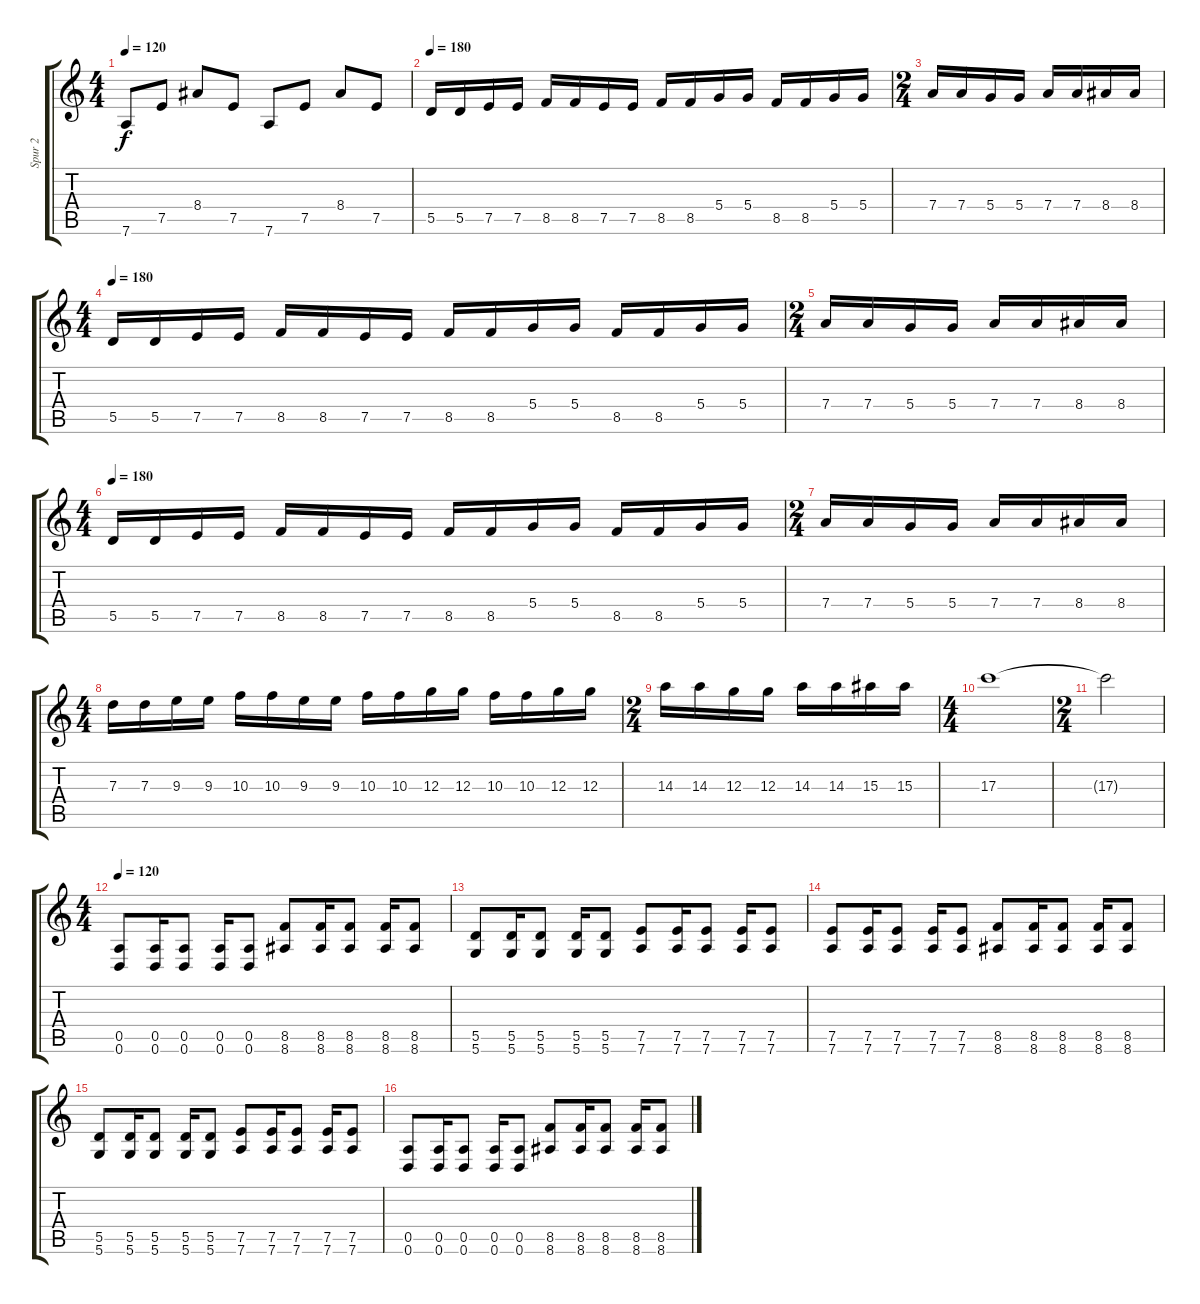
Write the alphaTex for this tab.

\track ("Spur 2" "Spur 2") {instrument overdrivenguitar}
\staff {score tabs}
\tuning (E4 B3 G3 D3 A2 D2) {hide}
\ts (4 4)
\tempo 120
\clef g2
\ks c
7.6.8{dy f} 7.5.8 8.4.8 7.5.8 7.6.8 7.5.8 8.4.8 7.5.8 |
\tempo 180
5.5.16{instrument overdrivenguitar} 5.5.16 7.5.16 7.5.16 8.5.16 8.5.16 7.5.16 7.5.16 8.5.16 8.5.16 5.4.16 5.4.16 8.5.16 8.5.16 5.4.16 5.4.16 |
\ts (2 4)
7.4.16 7.4.16 5.4.16 5.4.16 7.4.16 7.4.16 8.4.16 8.4.16 |
\ts (4 4)
\tempo 180
5.5.16{instrument overdrivenguitar} 5.5.16 7.5.16 7.5.16 8.5.16 8.5.16 7.5.16 7.5.16 8.5.16 8.5.16 5.4.16 5.4.16 8.5.16 8.5.16 5.4.16 5.4.16 |
\ts (2 4)
7.4.16 7.4.16 5.4.16 5.4.16 7.4.16 7.4.16 8.4.16 8.4.16 |
\ts (4 4)
\tempo 180
5.5.16{instrument overdrivenguitar} 5.5.16 7.5.16 7.5.16 8.5.16 8.5.16 7.5.16 7.5.16 8.5.16 8.5.16 5.4.16 5.4.16 8.5.16 8.5.16 5.4.16 5.4.16 |
\ts (2 4)
7.4.16 7.4.16 5.4.16 5.4.16 7.4.16 7.4.16 8.4.16 8.4.16 |
\ts (4 4)
7.3.16 7.3.16 9.3.16 9.3.16 10.3.16 10.3.16 9.3.16 9.3.16 10.3.16 10.3.16 12.3.16 12.3.16 10.3.16 10.3.16 12.3.16 12.3.16 |
\ts (2 4)
14.3.16 14.3.16 12.3.16 12.3.16 14.3.16 14.3.16 15.3.16 15.3.16 |
\ts (4 4)
17.3.1 |
\ts (2 4)
17.3{t}.2 |
\ts (4 4)
\tempo 120
(0.5 0.6).8 (0.5 0.6).16 (0.5 0.6).8 (0.5 0.6).16 (0.5 0.6).8 (8.5 8.6).8 (8.5 8.6).16 (8.5 8.6).8 (8.5 8.6).16 (8.5 8.6).8 |
(5.5 5.6).8 (5.5 5.6).16 (5.5 5.6).8 (5.5 5.6).16 (5.5 5.6).8 (7.5 7.6).8 (7.5 7.6).16 (7.5 7.6).8 (7.5 7.6).16 (7.5 7.6).8 |
(7.5 7.6).8 (7.5 7.6).16 (7.5 7.6).8 (7.5 7.6).16 (7.5 7.6).8 (8.5 8.6).8 (8.5 8.6).16 (8.5 8.6).8 (8.5 8.6).16 (8.5 8.6).8 |
(5.5 5.6).8 (5.5 5.6).16 (5.5 5.6).8 (5.5 5.6).16 (5.5 5.6).8 (7.5 7.6).8 (7.5 7.6).16 (7.5 7.6).8 (7.5 7.6).16 (7.5 7.6).8 |
(0.5 0.6).8 (0.5 0.6).16 (0.5 0.6).8 (0.5 0.6).16 (0.5 0.6).8 (8.5 8.6).8 (8.5 8.6).16 (8.5 8.6).8 (8.5 8.6).16 (8.5 8.6).8
